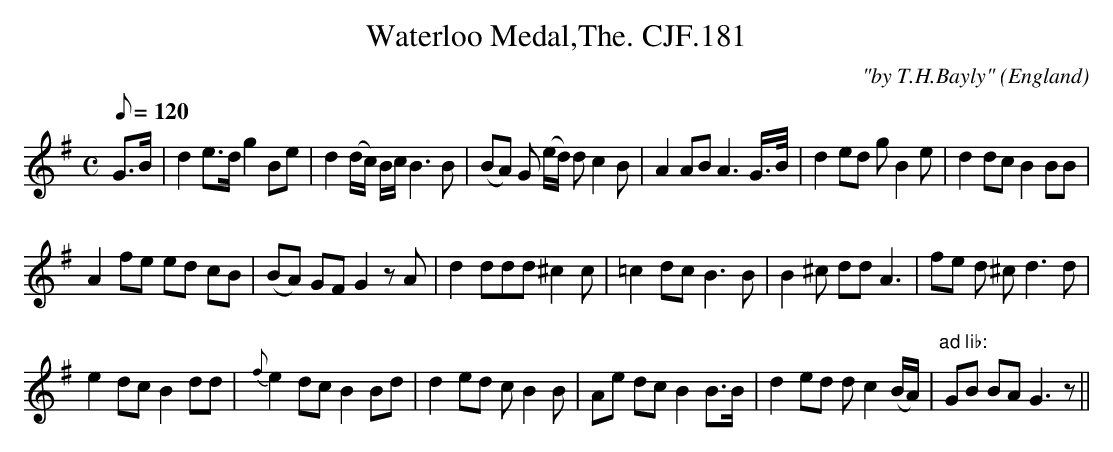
X:1
T:Waterloo Medal,The. CJF.181
M:C
L:1/8
Q:120
C:"by T.H.Bayly"
O:England
K:G
G>B|d2e>dg2Be|d2(d/c/) B/c/B3B|(BA) G (e/d/) dc2B|A2ABA3G3/4B/4|d2ed
 gB2e|d2dcB2BB|!A2fe ed cB|(BA) GFG2zA|d2ddd^c2c|
=c2dcB3B|B2^c ddA3|fe d ^chd3d|!e2dcB2dd|{f}e2dcB2Bd|
d2ed cB2B|Ae dcB2B>B|d2ed dc2(B/A/)|"ad lib:"GB BA G3z||
